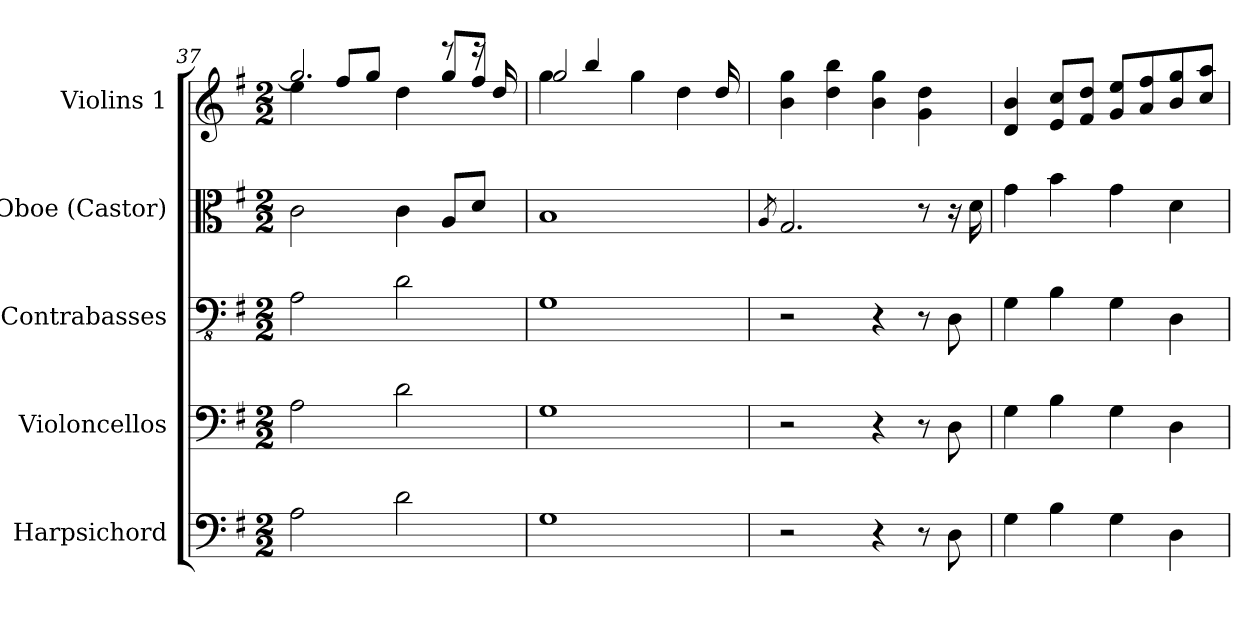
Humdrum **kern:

**kern	**kern	**kern	**kern	**kern
*part5	*part4	*part3	*part2	*part1
*staff5	*staff4	*staff3	*staff2	*staff1
*I"Harpsichord	*I"Violoncellos	*I"Contrabasses	*I"Oboe (Castor)	*I"Violins 1
*I'Hch.	*I'Vlcs.	*I'Cbs.	*I'Ob.	*I'Vlns. 1
*clefF4	*clefF4	*clefFv4	*clefC3	*clefG2
*k[f#]	*k[f#]	*k[f#]	*k[f#]	*k[f#]
*G:	*G:	*G:	*G:	*G:
*M2/2	*M2/2	*M2/2	*M2/2	*M2/2
=37	=37	=37	=37	=37
*	*	*	*	*^
2A\	2A\	2AA\	2c\	4ee\	2.gg/]
.	.	.	.	8ff#/L	.
.	.	.	.	8gg/J	.
2d\	2d\	2D\	4c\	4dd\	.
.	.	.	8A/L	8r	8gg/L
.	.	.	8d/J	16r	8ff#/J
.	.	.	.	16dd/	.
=38	=38	=38	=38	=38	=38
1G	1G	1GG	1B	4gg\	2gg/
.	.	.	.	4bb/	.
.	.	.	.	4gg\	4..ryy
.	.	.	.	4dd\	.
.	.	.	.	.	16dd/
*	*	*	*	*v	*v
!!LO:LB:g=z
=39	=39	=39	=39	=39
.	.	.	8qA/	.
2r	2r	2r	2.G/	4b\ 4gg\
.	.	.	.	4dd\ 4bb\
4r	4r	4r	.	4b\ 4gg\
8r	8r	8r	8r	4g\ 4dd\
8D\	8D\	8DD\	16r	.
.	.	.	16d\	.
=40	=40	=40	=40	=40
4G\	4G\	4GG\	4g\	4d/ 4b/
4B\	4B\	4BB\	4b\	8e/ 8cc/L
.	.	.	.	8f#/ 8dd/J
4G\	4G\	4GG\	4g\	8g/ 8ee/L
.	.	.	.	8a/ 8ff#/
4D\	4D\	4DD\	4d\	8b/ 8gg/
.	.	.	.	8cc/ 8aa/J
=	=	=	=	=
*-	*-	*-	*-	*-
